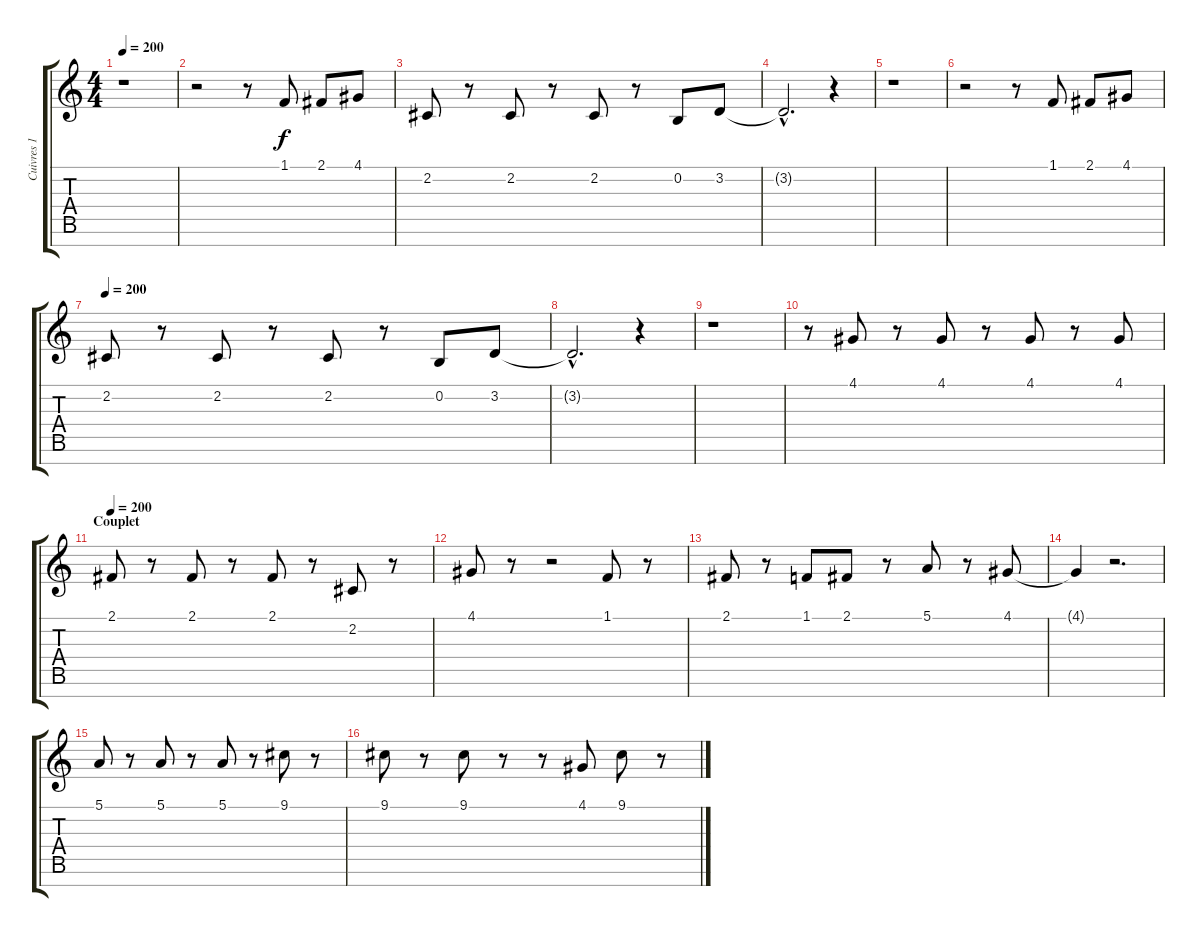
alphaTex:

\track ("Cuivres 1" "Cuivres 1") {instrument trumpet}
\staff {score tabs}
\tuning (E4 B3 G3 D3 A2 E2 B1) {hide}
\ts (4 4)
\tempo 200
\clef g2
\ks c
r.1{dy f} |
r.2 r.8 1.1.8 2.1.8 4.1.8 |
2.2.8 r.8 2.2.8 r.8 2.2.8 r.8 0.2.8 3.2.8 |
3.2{hac t}.2{d} r.4 |
r.1 |
r.2 r.8 1.1.8 2.1.8 4.1.8 |
\tempo 200
2.2.8 r.8 2.2.8 r.8 2.2.8 r.8 0.2.8 3.2.8 |
3.2{hac t}.2{d} r.4 |
r.1 |
r.8 4.1.8 r.8 4.1.8 r.8 4.1.8 r.8 4.1.8 |
\section ("" "Couplet")
\tempo 200
2.1.8 r.8 2.1.8 r.8 2.1.8 r.8 2.2.8 r.8 |
4.1.8 r.8 r.2 1.1.8 r.8 |
2.1.8 r.8 1.1.8 2.1.8 r.8 5.1.8 r.8 4.1.8 |
4.1{t}.4 r.2{d} |
5.1.8 r.8 5.1.8 r.8 5.1.8 r.8 9.1.8 r.8 |
9.1.8 r.8 9.1.8 r.8 r.8 4.1.8 9.1.8 r.8
